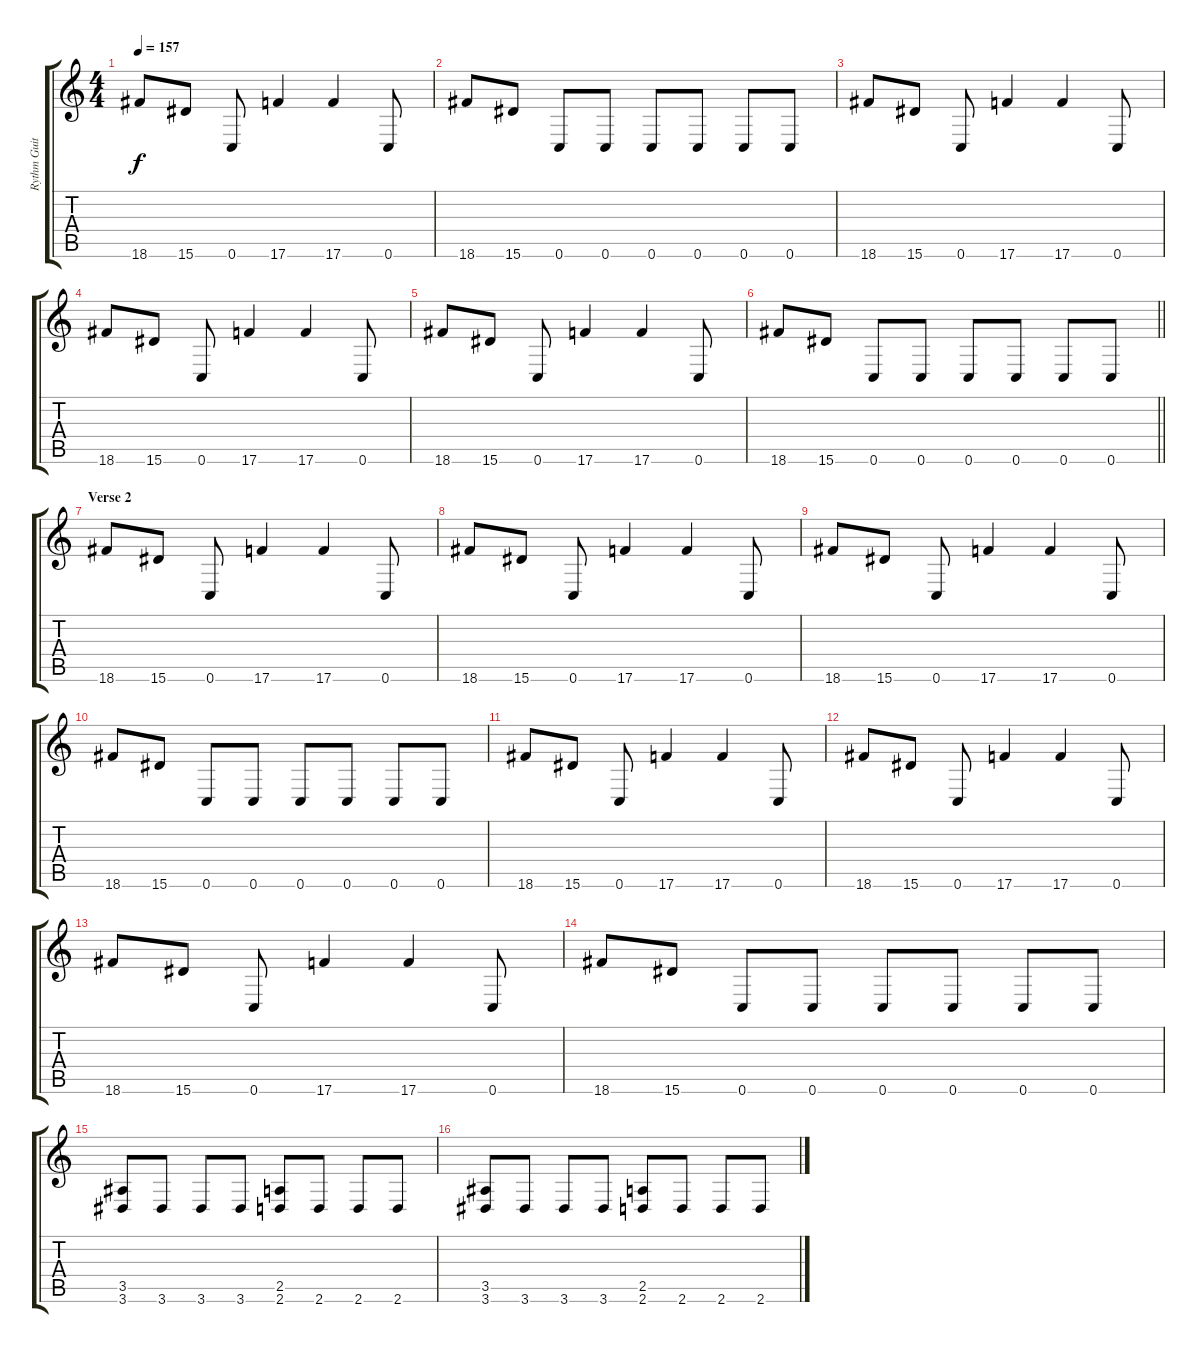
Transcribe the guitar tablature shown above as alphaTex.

\track ("Rythm Guitar" "Rythm Guit") {instrument distortionguitar}
\staff {score tabs}
\tuning (D4 A3 F3 C3 G2 C2) {hide}
\ts (4 4)
\tempo 157
\clef g2
\ks c
18.6.8{dy f} 15.6.8 0.6.8 17.6.4 17.6.4 0.6.8 |
18.6.8 15.6.8 0.6.8 0.6.8 0.6.8 0.6.8 0.6.8 0.6.8 |
18.6.8 15.6.8 0.6.8 17.6.4 17.6.4 0.6.8 |
18.6.8 15.6.8 0.6.8 17.6.4 17.6.4 0.6.8 |
18.6.8 15.6.8 0.6.8 17.6.4 17.6.4 0.6.8 |
\barLineRight lightlight
18.6.8 15.6.8 0.6.8 0.6.8 0.6.8 0.6.8 0.6.8 0.6.8 |
\section ("" "Verse 2")
18.6.8 15.6.8 0.6.8 17.6.4 17.6.4 0.6.8 |
18.6.8 15.6.8 0.6.8 17.6.4 17.6.4 0.6.8 |
18.6.8 15.6.8 0.6.8 17.6.4 17.6.4 0.6.8 |
18.6.8 15.6.8 0.6.8 0.6.8 0.6.8 0.6.8 0.6.8 0.6.8 |
18.6.8 15.6.8 0.6.8 17.6.4 17.6.4 0.6.8 |
18.6.8 15.6.8 0.6.8 17.6.4 17.6.4 0.6.8 |
18.6.8 15.6.8 0.6.8 17.6.4 17.6.4 0.6.8 |
18.6.8 15.6.8 0.6.8 0.6.8 0.6.8 0.6.8 0.6.8 0.6.8 |
(3.5 3.6).8 3.6.8 3.6.8 3.6.8 (2.5 2.6).8 2.6.8 2.6.8 2.6.8 |
(3.5 3.6).8 3.6.8 3.6.8 3.6.8 (2.5 2.6).8 2.6.8 2.6.8 2.6.8
